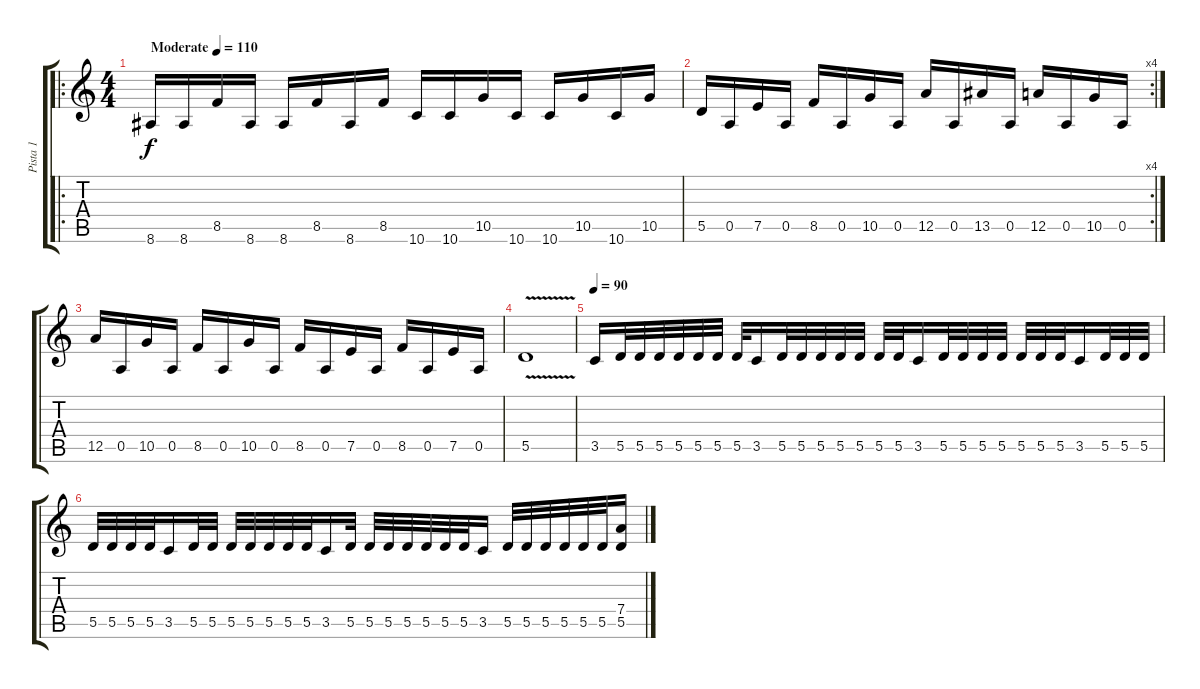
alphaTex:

\track ("Pista 1" "Pista 1") {instrument overdrivenguitar}
\staff {score tabs}
\tuning (E4 B3 G3 D3 A2 D2) {hide}
\ro
\ts (4 4)
\tempo (110 "Moderate")
\clef g2
\ks c
8.6.16{dy f instrument overdrivenguitar} 8.6.16 8.5.16 8.6.16 8.6.16 8.5.16 8.6.16 8.5.16 10.6.16 10.6.16 10.5.16 10.6.16 10.6.16 10.5.16 10.6.16 10.5.16 |
\rc 4
5.5.16 0.5.16 7.5.16 0.5.16 8.5.16 0.5.16 10.5.16 0.5.16 12.5.16 0.5.16 13.5.16 0.5.16 12.5.16 0.5.16 10.5.16 0.5.16 |
12.5.16 0.5.16 10.5.16 0.5.16 8.5.16 0.5.16 10.5.16 0.5.16 8.5.16 0.5.16 7.5.16 0.5.16 8.5.16 0.5.16 7.5.16 0.5.16 |
5.5{v}.1 |
\tempo 90
3.5.16 5.5.32 5.5.32 5.5.32 5.5.32 5.5.32 5.5.32 5.5.32 3.5.16 5.5.32 5.5.32 5.5.32 5.5.32 5.5.32 5.5.32 5.5.32 3.5.16 5.5.32 5.5.32 5.5.32 5.5.32 5.5.32 5.5.32 5.5.32 3.5.16 5.5.32 5.5.32 5.5.32 |
5.5.32 5.5.32 5.5.32 5.5.32 3.5.16 5.5.32 5.5.32 5.5.32 5.5.32 5.5.32 5.5.32 5.5.32 3.5.16 5.5.32 5.5.32 5.5.32 5.5.32 5.5.32 5.5.32 5.5.32 3.5.16 5.5.32 5.5.32 5.5.32 5.5.32 5.5.32 5.5.32 (7.4 5.5).16
